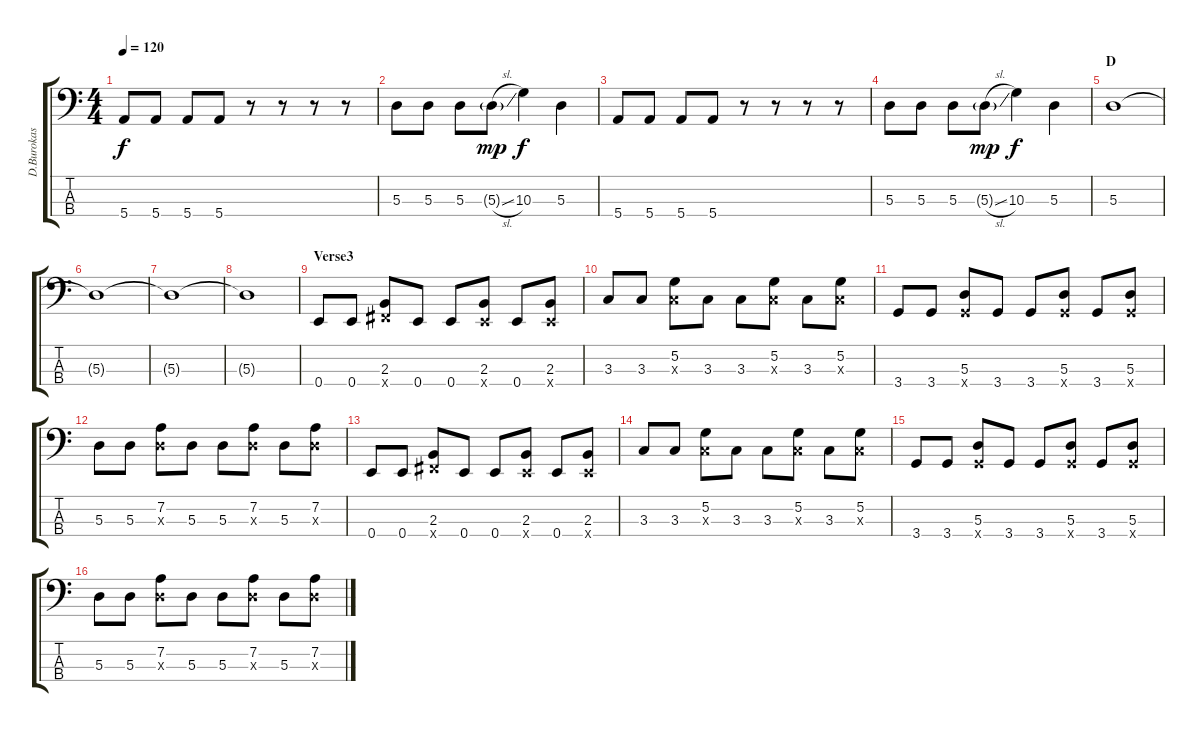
\track ("D.Burokas" "D.Burokas") {instrument electricguitarmuted}
\staff {score tabs}
\tuning (G2 D2 A1 E1) {hide}
\ts (4 4)
\tempo 120
\clef f4
\ks c
5.4.8{dy f} 5.4.8 5.4.8 5.4.8 r.8 r.8 r.8 r.8 |
5.3.8 5.3.8 5.3.8 5.3{sl g}.8{dy mp} 10.3.4{dy f} 5.3.4 |
5.4.8 5.4.8 5.4.8 5.4.8 r.8 r.8 r.8 r.8 |
5.3.8 5.3.8 5.3.8 5.3{sl g}.8{dy mp} 10.3.4{dy f} 5.3.4 |
\section ("" "D")
5.3.1 |
5.3{t}.1 |
5.3{t}.1 |
5.3{t}.1 |
\section ("" "Verse3")
0.4.8 0.4.8 (2.3 2.4{x}).8 0.4.8 0.4.8 (2.3 0.4{x}).8 0.4.8 (2.3 0.4{x}).8 |
3.3.8 3.3.8 (5.2 3.3{x}).8 3.3.8 3.3.8 (5.2 3.3{x}).8 3.3.8 (5.2 3.3{x}).8 |
3.4.8 3.4.8 (5.3 3.4{x}).8 3.4.8 3.4.8 (5.3 3.4{x}).8 3.4.8 (5.3 3.4{x}).8 |
5.3.8 5.3.8 (7.2 5.3{x}).8 5.3.8 5.3.8 (7.2 5.3{x}).8 5.3.8 (7.2 5.3{x}).8 |
0.4.8 0.4.8 (2.3 2.4{x}).8 0.4.8 0.4.8 (2.3 0.4{x}).8 0.4.8 (2.3 0.4{x}).8 |
3.3.8 3.3.8 (5.2 3.3{x}).8 3.3.8 3.3.8 (5.2 3.3{x}).8 3.3.8 (5.2 3.3{x}).8 |
3.4.8 3.4.8 (5.3 3.4{x}).8 3.4.8 3.4.8 (5.3 3.4{x}).8 3.4.8 (5.3 3.4{x}).8 |
5.3.8 5.3.8 (7.2 5.3{x}).8 5.3.8 5.3.8 (7.2 5.3{x}).8 5.3.8 (7.2 5.3{x}).8
